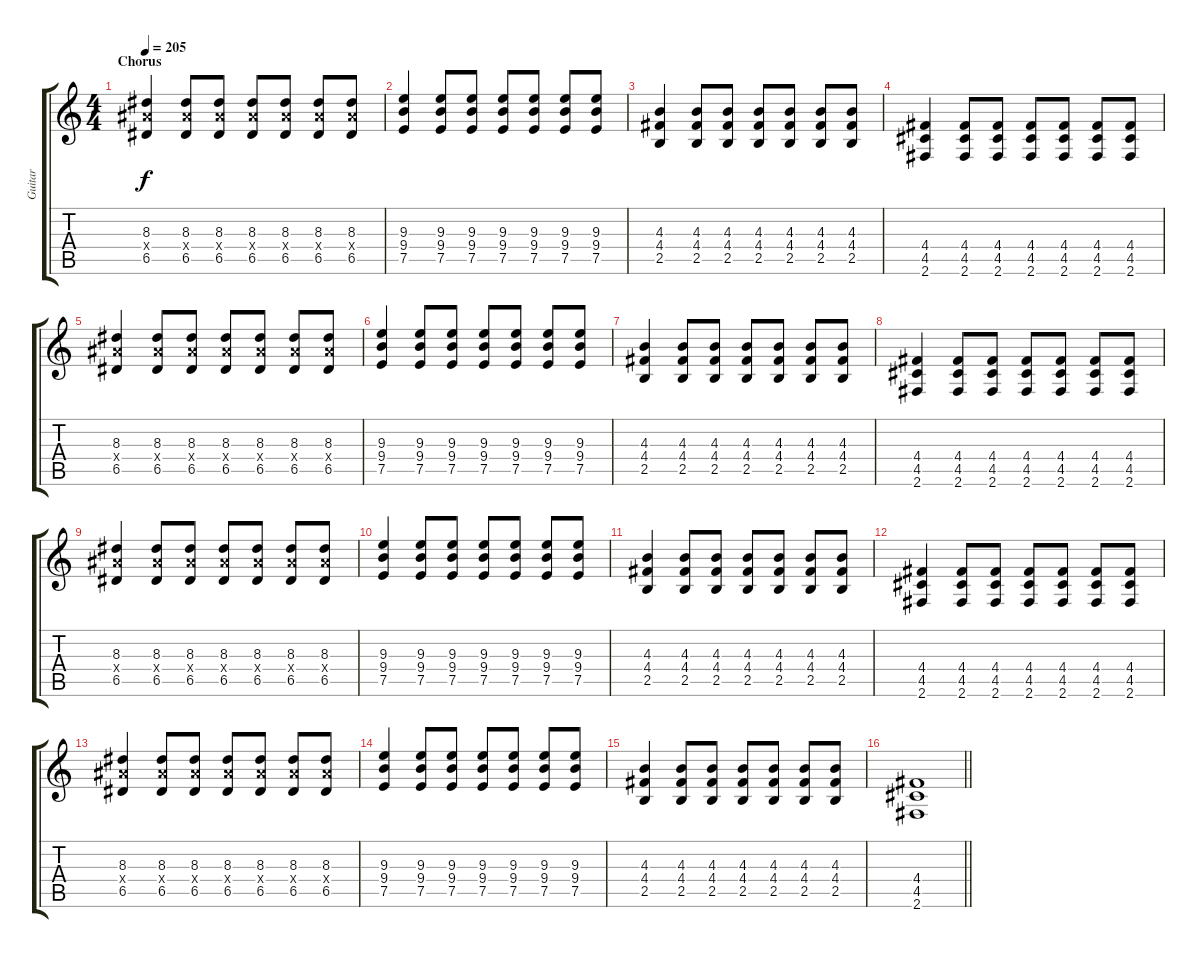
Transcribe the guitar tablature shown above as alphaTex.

\track ("Guitar" "Guitar") {instrument distortionguitar}
\staff {score tabs}
\tuning (E4 B3 G3 D3 A2 E2) {hide}
\ts (4 4)
\section ("" "Chorus")
\tempo 205
\clef g2
\ks c
(8.3 8.4{x} 6.5).4{dy f} (8.3 8.4{x} 6.5).8 (8.3 8.4{x} 6.5).8 (8.3 8.4{x} 6.5).8 (8.3 8.4{x} 6.5).8 (8.3 8.4{x} 6.5).8 (8.3 8.4{x} 6.5).8 |
(9.3 9.4 7.5).4 (9.3 9.4 7.5).8 (9.3 9.4 7.5).8 (9.3 9.4 7.5).8 (9.3 9.4 7.5).8 (9.3 9.4 7.5).8 (9.3 9.4 7.5).8 |
(4.3 4.4 2.5).4 (4.3 4.4 2.5).8 (4.3 4.4 2.5).8 (4.3 4.4 2.5).8 (4.3 4.4 2.5).8 (4.3 4.4 2.5).8 (4.3 4.4 2.5).8 |
(4.4 4.5 2.6).4 (4.4 4.5 2.6).8 (4.4 4.5 2.6).8 (4.4 4.5 2.6).8 (4.4 4.5 2.6).8 (4.4 4.5 2.6).8 (4.4 4.5 2.6).8 |
(8.3 8.4{x} 6.5).4 (8.3 8.4{x} 6.5).8 (8.3 8.4{x} 6.5).8 (8.3 8.4{x} 6.5).8 (8.3 8.4{x} 6.5).8 (8.3 8.4{x} 6.5).8 (8.3 8.4{x} 6.5).8 |
(9.3 9.4 7.5).4 (9.3 9.4 7.5).8 (9.3 9.4 7.5).8 (9.3 9.4 7.5).8 (9.3 9.4 7.5).8 (9.3 9.4 7.5).8 (9.3 9.4 7.5).8 |
(4.3 4.4 2.5).4 (4.3 4.4 2.5).8 (4.3 4.4 2.5).8 (4.3 4.4 2.5).8 (4.3 4.4 2.5).8 (4.3 4.4 2.5).8 (4.3 4.4 2.5).8 |
(4.4 4.5 2.6).4 (4.4 4.5 2.6).8 (4.4 4.5 2.6).8 (4.4 4.5 2.6).8 (4.4 4.5 2.6).8 (4.4 4.5 2.6).8 (4.4 4.5 2.6).8 |
(8.3 8.4{x} 6.5).4 (8.3 8.4{x} 6.5).8 (8.3 8.4{x} 6.5).8 (8.3 8.4{x} 6.5).8 (8.3 8.4{x} 6.5).8 (8.3 8.4{x} 6.5).8 (8.3 8.4{x} 6.5).8 |
(9.3 9.4 7.5).4 (9.3 9.4 7.5).8 (9.3 9.4 7.5).8 (9.3 9.4 7.5).8 (9.3 9.4 7.5).8 (9.3 9.4 7.5).8 (9.3 9.4 7.5).8 |
(4.3 4.4 2.5).4 (4.3 4.4 2.5).8 (4.3 4.4 2.5).8 (4.3 4.4 2.5).8 (4.3 4.4 2.5).8 (4.3 4.4 2.5).8 (4.3 4.4 2.5).8 |
(4.4 4.5 2.6).4 (4.4 4.5 2.6).8 (4.4 4.5 2.6).8 (4.4 4.5 2.6).8 (4.4 4.5 2.6).8 (4.4 4.5 2.6).8 (4.4 4.5 2.6).8 |
(8.3 8.4{x} 6.5).4 (8.3 8.4{x} 6.5).8 (8.3 8.4{x} 6.5).8 (8.3 8.4{x} 6.5).8 (8.3 8.4{x} 6.5).8 (8.3 8.4{x} 6.5).8 (8.3 8.4{x} 6.5).8 |
(9.3 9.4 7.5).4 (9.3 9.4 7.5).8 (9.3 9.4 7.5).8 (9.3 9.4 7.5).8 (9.3 9.4 7.5).8 (9.3 9.4 7.5).8 (9.3 9.4 7.5).8 |
(4.3 4.4 2.5).4 (4.3 4.4 2.5).8 (4.3 4.4 2.5).8 (4.3 4.4 2.5).8 (4.3 4.4 2.5).8 (4.3 4.4 2.5).8 (4.3 4.4 2.5).8 |
\barLineRight lightlight
(4.4 4.5 2.6).1
